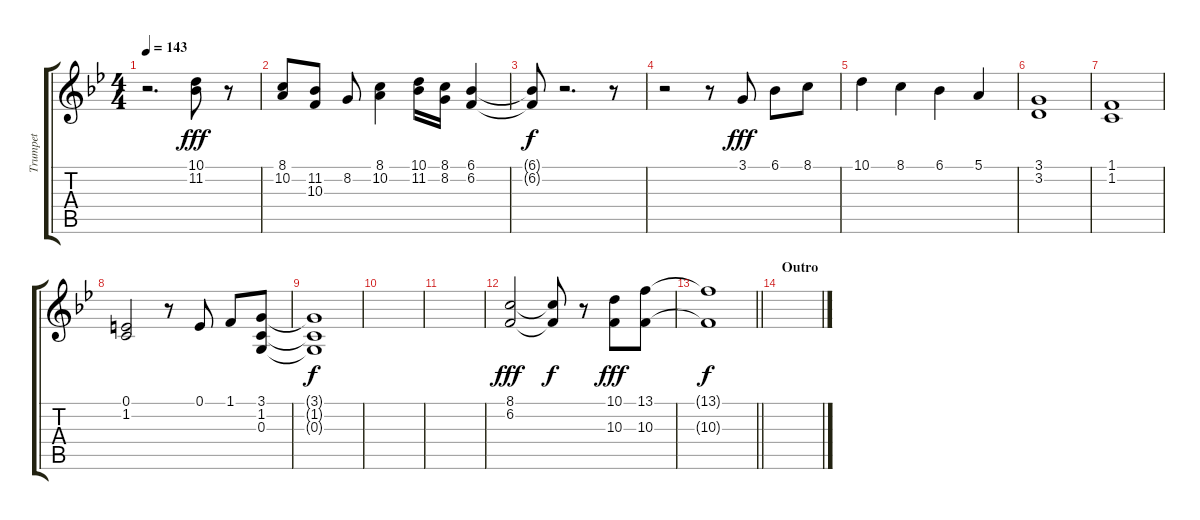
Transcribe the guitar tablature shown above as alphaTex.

\track ("Trumpet" "Trumpet") {instrument trombone}
\staff {score tabs}
\tuning (E4 B3 G3 D3 A2 E2) {hide}
\ts (4 4)
\tempo 143
\clef g2
\ks bb
r.2{d dy f} (10.1 11.2).8{dy fff} r.8 |
(8.1 10.2).8 (11.2 10.3).8 8.2.8 (8.1 10.2).4 (10.1 11.2).16 (8.1 8.2).16 (6.1 6.2).4 |
(6.1{t} 6.2{t}).8{dy f} r.2{d} r.8 |
r.2 r.8 3.1.8{dy fff} 6.1.8 8.1.8 |
10.1.4 8.1.4 6.1.4 5.1.4 |
(3.1 3.2).1 |
(1.1 1.2).1 |
(0.1 1.2).2 r.8 0.1.8 1.1.8 (3.1 1.2 0.3).8 |
(3.1{t} 1.2{t} 0.3{t}).1{dy f} |
|
|
(8.1 6.2).2{dy fff} (8.1{t} 6.2{t}).8{dy f} r.8 (10.1 10.3).8{dy fff} (13.1 10.3).8 |
\barLineRight lightlight
(13.1{t} 10.3{t}).1{dy f} |
\section ("" "Outro")
